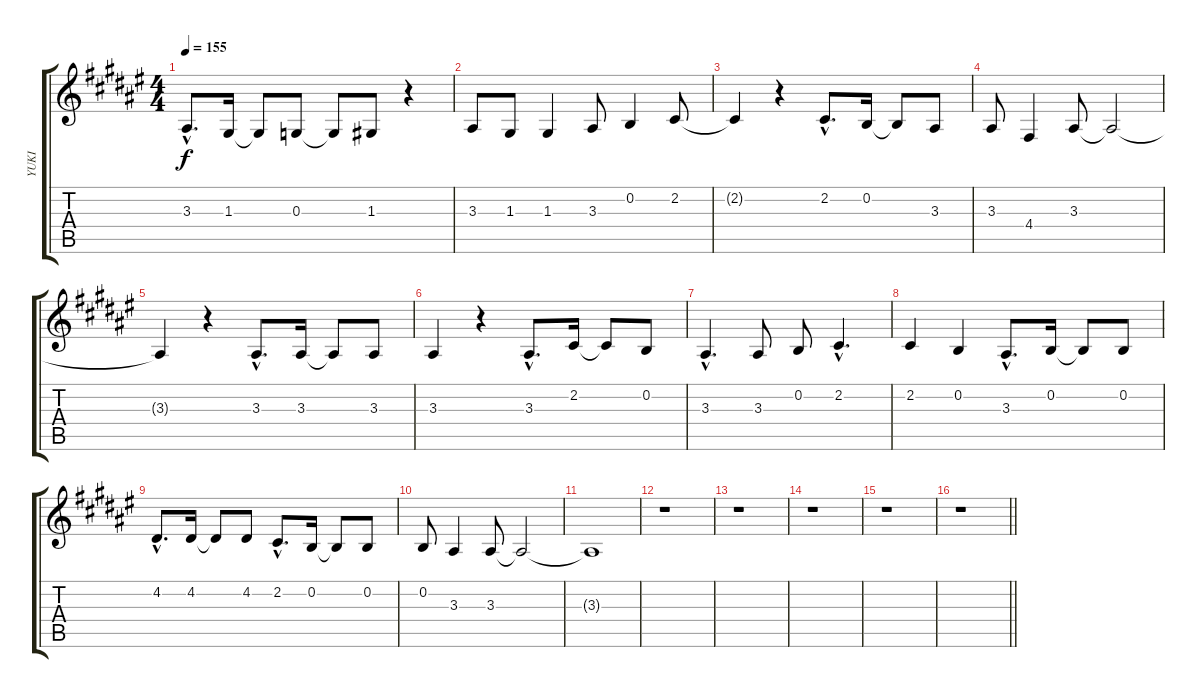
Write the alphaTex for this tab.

\track ("YUKI" "YUKI") {instrument sopranosax}
\staff {score tabs}
\tuning (E4 B3 G3 D3 A2 E2) {hide}
\ts (4 4)
\tempo 155
\clef g2
\ks f#
3.3{hac}.8{d dy f} 1.3.16 1.3{t}.8 0.3.8 0.3{t}.8 1.3.8 r.4 |
3.3.8 1.3.8 1.3.4 3.3.8 0.2.4 2.2.8 |
2.2{t}.4 r.4 2.2{hac}.8{d} 0.2.16 0.2{t}.8 3.3.8 |
3.3.8 4.4.4 3.3.8 3.3{t}.2 |
3.3{t}.4 r.4 3.3{hac}.8{d} 3.3.16 3.3{t}.8 3.3.8 |
3.3.4 r.4 3.3{hac}.8{d} 2.2.16 2.2{t}.8 0.2.8 |
3.3{hac}.4{d} 3.3.8 0.2.8 2.2{hac}.4{d} |
2.2.4 0.2.4 3.3{hac}.8{d} 0.2.16 0.2{t}.8 0.2.8 |
4.2{hac}.8{d} 4.2.16 4.2{t}.8 4.2.8 2.2{hac}.8{d} 0.2.16 0.2{t}.8 0.2.8 |
0.2.8 3.3.4 3.3.8 3.3{t}.2 |
3.3{t}.1 |
r.1 |
r.1 |
r.1 |
r.1 |
\barLineRight lightlight
r.1
